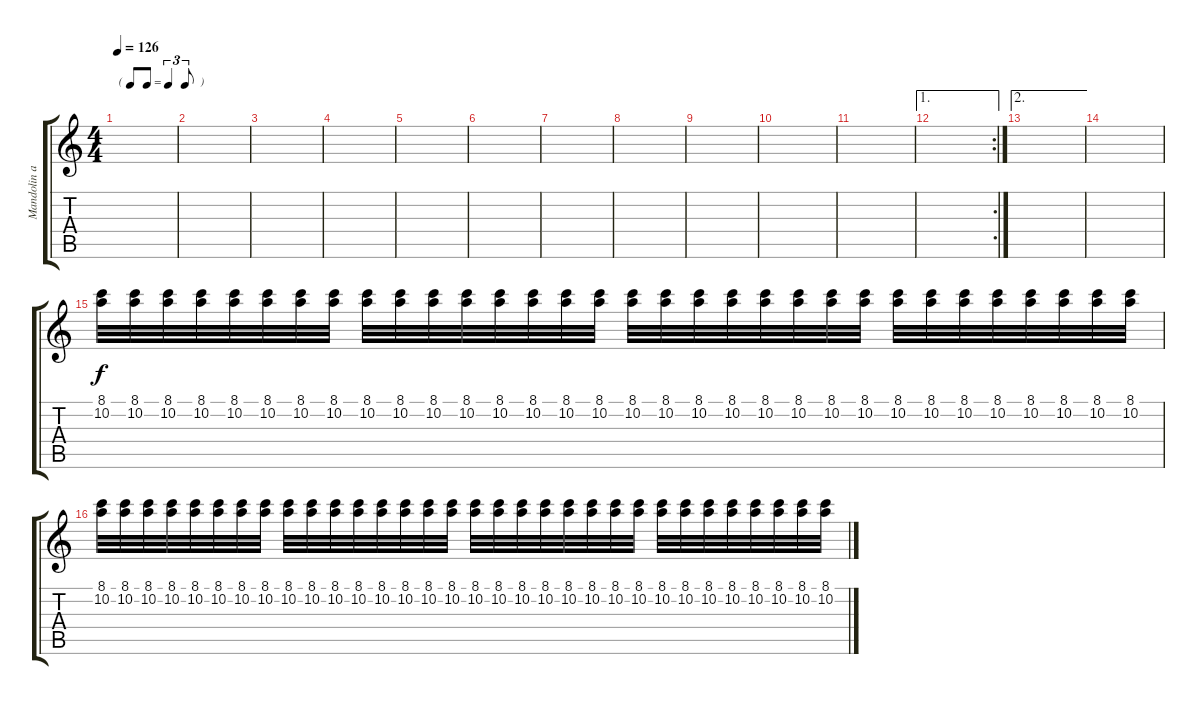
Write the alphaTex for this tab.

\track ("Mandolin arranged for guitar" "Mandolin a") {instrument acousticguitarsteel}
\staff {score tabs}
\tuning (E4 B3 G3 D3 A2 E2) {hide}
\ts (4 4)
\tf triplet8th
\tempo 126
\clef g2
\ks c
|
|
|
|
|
|
|
|
|
|
|
\ae 1
\rc 2
|
\ae 2
|
|
(8.1 10.2).32 (8.1 10.2).32 (8.1 10.2).32 (8.1 10.2).32 (8.1 10.2).32 (8.1 10.2).32 (8.1 10.2).32 (8.1 10.2).32 (8.1 10.2).32 (8.1 10.2).32 (8.1 10.2).32 (8.1 10.2).32 (8.1 10.2).32 (8.1 10.2).32 (8.1 10.2).32 (8.1 10.2).32 (8.1 10.2).32 (8.1 10.2).32 (8.1 10.2).32 (8.1 10.2).32 (8.1 10.2).32 (8.1 10.2).32 (8.1 10.2).32 (8.1 10.2).32 (8.1 10.2).32 (8.1 10.2).32 (8.1 10.2).32 (8.1 10.2).32 (8.1 10.2).32 (8.1 10.2).32 (8.1 10.2).32 (8.1 10.2).32 |
(8.1 10.2).32 (8.1 10.2).32 (8.1 10.2).32 (8.1 10.2).32 (8.1 10.2).32 (8.1 10.2).32 (8.1 10.2).32 (8.1 10.2).32 (8.1 10.2).32 (8.1 10.2).32 (8.1 10.2).32 (8.1 10.2).32 (8.1 10.2).32 (8.1 10.2).32 (8.1 10.2).32 (8.1 10.2).32 (8.1 10.2).32 (8.1 10.2).32 (8.1 10.2).32 (8.1 10.2).32 (8.1 10.2).32 (8.1 10.2).32 (8.1 10.2).32 (8.1 10.2).32 (8.1 10.2).32 (8.1 10.2).32 (8.1 10.2).32 (8.1 10.2).32 (8.1 10.2).32 (8.1 10.2).32 (8.1 10.2).32 (8.1 10.2).32
